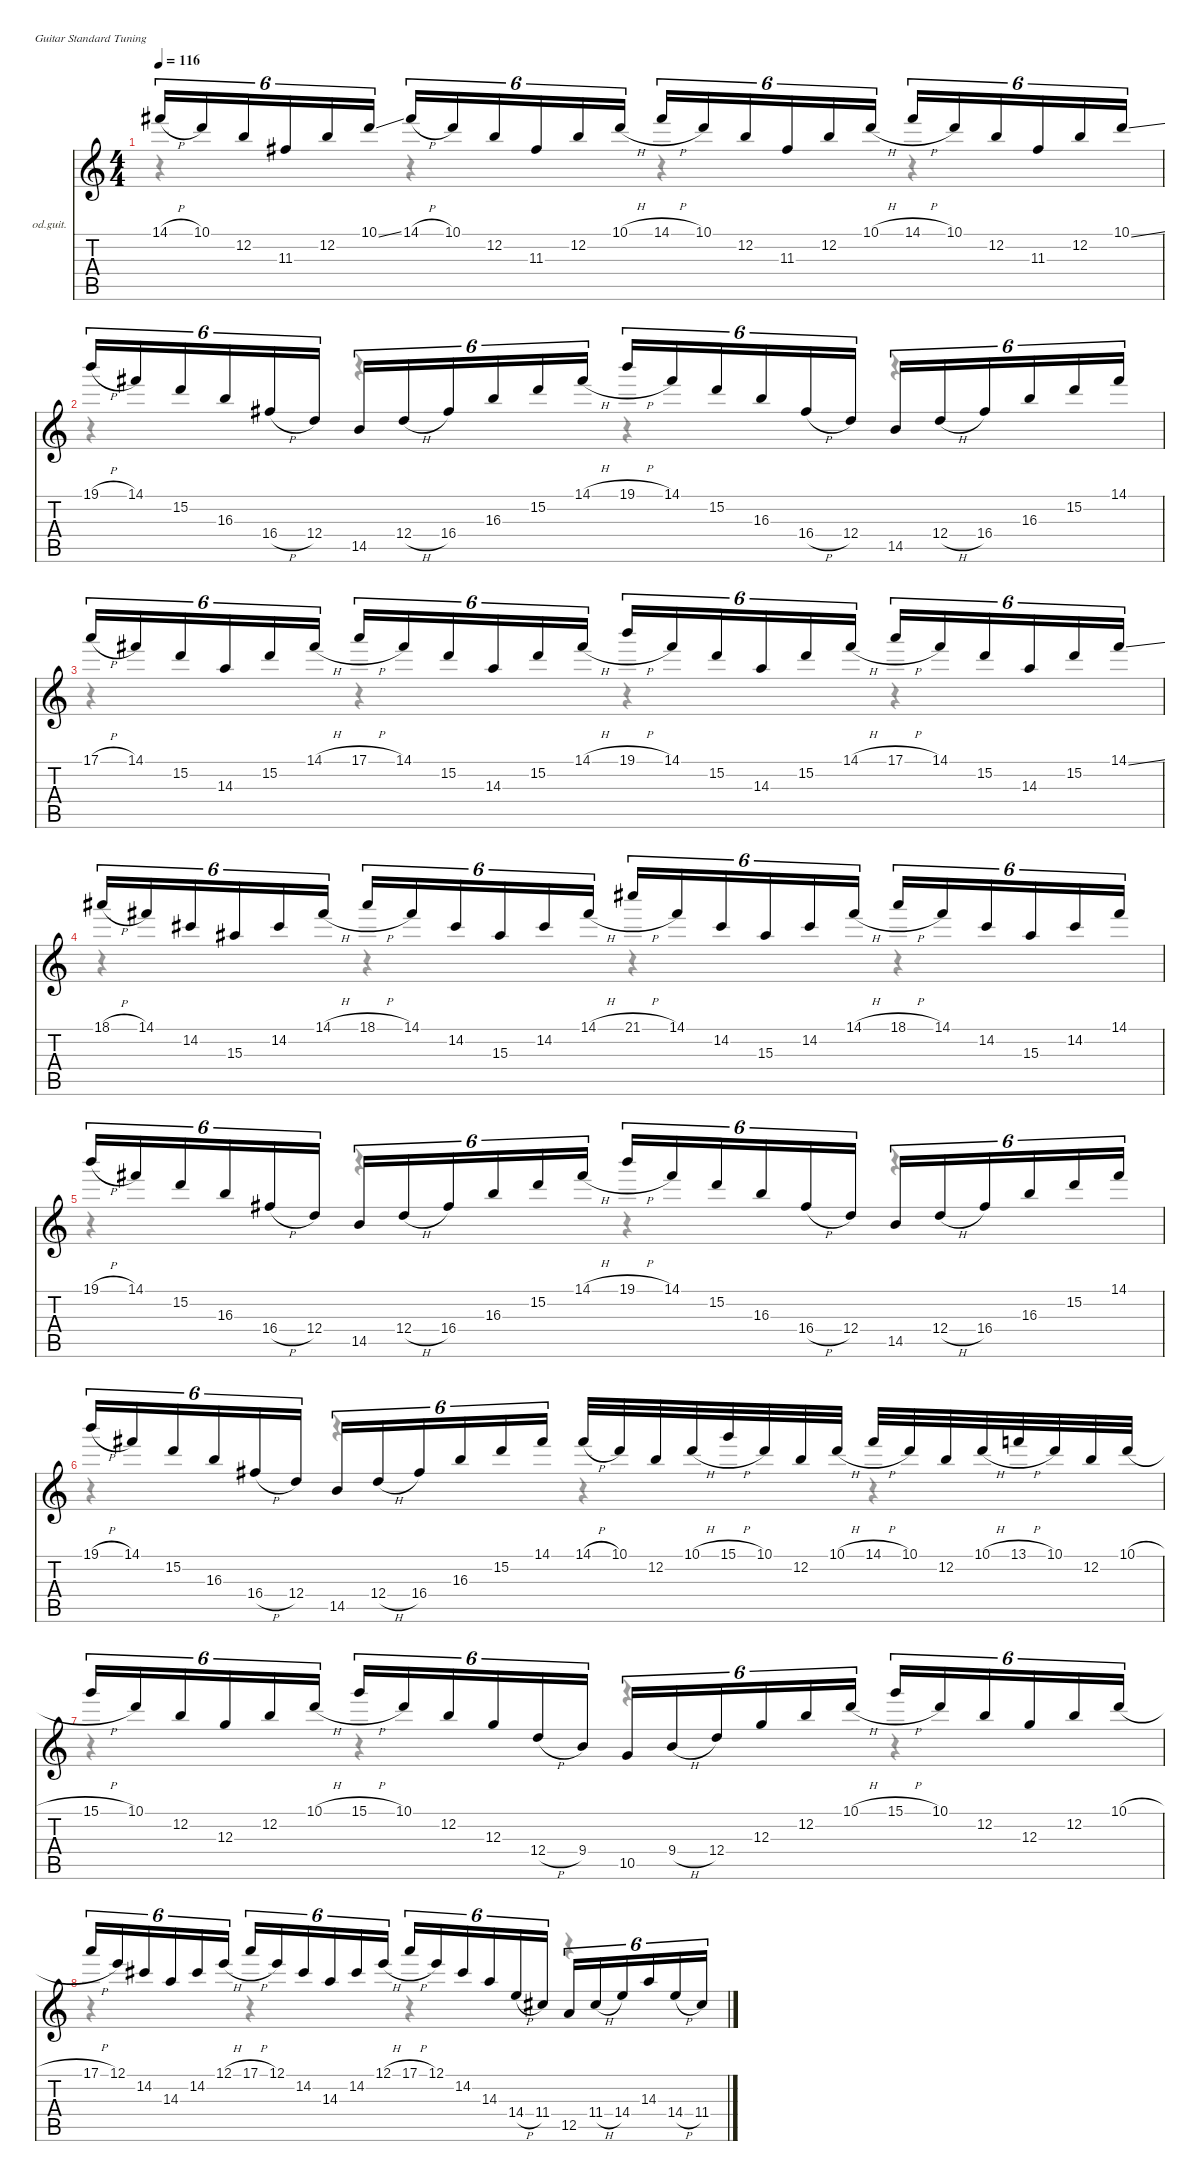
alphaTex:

\defaultSystemsLayout 4
\hideDynamics
\bracketExtendMode nobrackets
\firstSystemTrackNameOrientation horizontal
\otherSystemsTrackNameOrientation horizontal
\chordDiagramsInScore
\track ("Lead Guitar ( Jason Becker )" "od.guit.") {instrument overdrivenguitar}
\staff {score tabs}
\tuning (E4 B3 G3 D3 A2 E2)
\voice
\ts (4 4)
\tempo 116
\clef g2
\ks c
14.1{h acc #}.16{tu (6 4) dy f beam Up} 10.1.16{tu (6 4) beam Up} 12.2.16{tu (6 4) beam Up} 11.3{acc #}.16{tu (6 4) beam Up} 12.2.16{tu (6 4) beam Up} 10.1{ss}.16{tu (6 4) beam Up} 14.1{h acc #}.16{tu (6 4) beam Up} 10.1.16{tu (6 4) beam Up} 12.2.16{tu (6 4) beam Up} 11.3{acc #}.16{tu (6 4) beam Up} 12.2.16{tu (6 4) beam Up} 10.1{h}.16{tu (6 4) beam Up} 14.1{h acc #}.16{tu (6 4) beam Up} 10.1.16{tu (6 4) beam Up} 12.2.16{tu (6 4) beam Up} 11.3{acc #}.16{tu (6 4) beam Up} 12.2.16{tu (6 4) beam Up} 10.1{h}.16{tu (6 4) beam Up} 14.1{h acc #}.16{tu (6 4) beam Up} 10.1.16{tu (6 4) beam Up} 12.2.16{tu (6 4) beam Up} 11.3{acc #}.16{tu (6 4) beam Up} 12.2.16{tu (6 4) beam Up} 10.1{ss}.16{tu (6 4) beam Up} |
19.1{h}.16{tu (6 4) beam Up} 14.1{acc #}.16{tu (6 4) beam Up} 15.2.16{tu (6 4) beam Up} 16.3.16{tu (6 4) beam Up} 16.4{h acc #}.16{tu (6 4) beam Up} 12.4.16{tu (6 4) beam Up} 14.5.16{tu (6 4) beam Up} 12.4{h}.16{tu (6 4) beam Up} 16.4{acc #}.16{tu (6 4) beam Up} 16.3.16{tu (6 4) beam Up} 15.2.16{tu (6 4) beam Up} 14.1{h acc #}.16{tu (6 4) beam Up} 19.1{h}.16{tu (6 4) beam Up} 14.1{acc #}.16{tu (6 4) beam Up} 15.2.16{tu (6 4) beam Up} 16.3.16{tu (6 4) beam Up} 16.4{h acc #}.16{tu (6 4) beam Up} 12.4.16{tu (6 4) beam Up} 14.5.16{tu (6 4) beam Up} 12.4{h}.16{tu (6 4) beam Up} 16.4{acc #}.16{tu (6 4) beam Up} 16.3.16{tu (6 4) beam Up} 15.2.16{tu (6 4) beam Up} 14.1{acc #}.16{tu (6 4) beam Up} |
17.1{h}.16{tu (6 4) beam Up} 14.1{acc #}.16{tu (6 4) beam Up} 15.2.16{tu (6 4) beam Up} 14.3.16{tu (6 4) beam Up} 15.2.16{tu (6 4) beam Up} 14.1{h acc #}.16{tu (6 4) beam Up} 17.1{h}.16{tu (6 4) beam Up} 14.1{acc #}.16{tu (6 4) beam Up} 15.2.16{tu (6 4) beam Up} 14.3.16{tu (6 4) beam Up} 15.2.16{tu (6 4) beam Up} 14.1{h acc #}.16{tu (6 4) beam Up} 19.1{h}.16{tu (6 4) beam Up} 14.1{acc #}.16{tu (6 4) beam Up} 15.2.16{tu (6 4) beam Up} 14.3.16{tu (6 4) beam Up} 15.2.16{tu (6 4) beam Up} 14.1{h acc #}.16{tu (6 4) beam Up} 17.1{h}.16{tu (6 4) beam Up} 14.1{acc #}.16{tu (6 4) beam Up} 15.2.16{tu (6 4) beam Up} 14.3.16{tu (6 4) beam Up} 15.2.16{tu (6 4) beam Up} 14.1{ss acc #}.16{tu (6 4) beam Up} |
18.1{h acc #}.16{tu (6 4) beam Up} 14.1{acc #}.16{tu (6 4) beam Up} 14.2{acc #}.16{tu (6 4) beam Up} 15.3{acc #}.16{tu (6 4) beam Up} 14.2{acc #}.16{tu (6 4) beam Up} 14.1{h acc #}.16{tu (6 4) beam Up} 18.1{h acc #}.16{tu (6 4) beam Up} 14.1{acc #}.16{tu (6 4) beam Up} 14.2{acc #}.16{tu (6 4) beam Up} 15.3{acc #}.16{tu (6 4) beam Up} 14.2{acc #}.16{tu (6 4) beam Up} 14.1{h acc #}.16{tu (6 4) beam Up} 21.1{h acc #}.16{tu (6 4) beam Up} 14.1{acc #}.16{tu (6 4) beam Up} 14.2{acc #}.16{tu (6 4) beam Up} 15.3{acc #}.16{tu (6 4) beam Up} 14.2{acc #}.16{tu (6 4) beam Up} 14.1{h acc #}.16{tu (6 4) beam Up} 18.1{h acc #}.16{tu (6 4) beam Up} 14.1{acc #}.16{tu (6 4) beam Up} 14.2{acc #}.16{tu (6 4) beam Up} 15.3{acc #}.16{tu (6 4) beam Up} 14.2{acc #}.16{tu (6 4) beam Up} 14.1{acc #}.16{tu (6 4) beam Up} |
19.1{h}.16{tu (6 4) beam Up} 14.1{acc #}.16{tu (6 4) beam Up} 15.2.16{tu (6 4) beam Up} 16.3.16{tu (6 4) beam Up} 16.4{h acc #}.16{tu (6 4) beam Up} 12.4.16{tu (6 4) beam Up} 14.5.16{tu (6 4) beam Up} 12.4{h}.16{tu (6 4) beam Up} 16.4{acc #}.16{tu (6 4) beam Up} 16.3.16{tu (6 4) beam Up} 15.2.16{tu (6 4) beam Up} 14.1{h acc #}.16{tu (6 4) beam Up} 19.1{h}.16{tu (6 4) beam Up} 14.1{acc #}.16{tu (6 4) beam Up} 15.2.16{tu (6 4) beam Up} 16.3.16{tu (6 4) beam Up} 16.4{h acc #}.16{tu (6 4) beam Up} 12.4.16{tu (6 4) beam Up} 14.5.16{tu (6 4) beam Up} 12.4{h}.16{tu (6 4) beam Up} 16.4{acc #}.16{tu (6 4) beam Up} 16.3.16{tu (6 4) beam Up} 15.2.16{tu (6 4) beam Up} 14.1{acc #}.16{tu (6 4) beam Up} |
19.1{h}.16{tu (6 4) beam Up} 14.1{acc #}.16{tu (6 4) beam Up} 15.2.16{tu (6 4) beam Up} 16.3.16{tu (6 4) beam Up} 16.4{h acc #}.16{tu (6 4) beam Up} 12.4.16{tu (6 4) beam Up} 14.5.16{tu (6 4) beam Up} 12.4{h}.16{tu (6 4) beam Up} 16.4{acc #}.16{tu (6 4) beam Up} 16.3.16{tu (6 4) beam Up} 15.2.16{tu (6 4) beam Up} 14.1{acc #}.16{tu (6 4) beam Up} 14.1{h acc #}.32{beam Up} 10.1.32{beam Up} 12.2.32{beam Up} 10.1{h}.32{beam Up} 15.1{h}.32{beam Up} 10.1.32{beam Up} 12.2.32{beam Up} 10.1{h}.32{beam Up} 14.1{h acc #}.32{beam Up} 10.1.32{beam Up} 12.2.32{beam Up} 10.1{h}.32{beam Up} 13.1{h}.32{beam Up} 10.1.32{beam Up} 12.2.32{beam Up} 10.1{h}.32{beam Up} |
15.1{h}.16{tu (6 4) beam Up} 10.1.16{tu (6 4) beam Up} 12.2.16{tu (6 4) beam Up} 12.3.16{tu (6 4) beam Up} 12.2.16{tu (6 4) beam Up} 10.1{h}.16{tu (6 4) beam Up} 15.1{h}.16{tu (6 4) beam Up} 10.1.16{tu (6 4) beam Up} 12.2.16{tu (6 4) beam Up} 12.3.16{tu (6 4) beam Up} 12.4{h}.16{tu (6 4) beam Up} 9.4.16{tu (6 4) beam Up} 10.5.16{tu (6 4) beam Up} 9.4{h}.16{tu (6 4) beam Up} 12.4.16{tu (6 4) beam Up} 12.3.16{tu (6 4) beam Up} 12.2.16{tu (6 4) beam Up} 10.1{h}.16{tu (6 4) beam Up} 15.1{h}.16{tu (6 4) beam Up} 10.1.16{tu (6 4) beam Up} 12.2.16{tu (6 4) beam Up} 12.3.16{tu (6 4) beam Up} 12.2.16{tu (6 4) beam Up} 10.1{h}.16{tu (6 4) beam Up} |
17.1{h}.16{tu (6 4) beam Up} 12.1.16{tu (6 4) beam Up} 14.2{acc #}.16{tu (6 4) beam Up} 14.3.16{tu (6 4) beam Up} 14.2{acc #}.16{tu (6 4) beam Up} 12.1{h}.16{tu (6 4) beam Up} 17.1{h}.16{tu (6 4) beam Up} 12.1.16{tu (6 4) beam Up} 14.2{acc #}.16{tu (6 4) beam Up} 14.3.16{tu (6 4) beam Up} 14.2{acc #}.16{tu (6 4) beam Up} 12.1{h}.16{tu (6 4) beam Up} 17.1{h}.16{tu (6 4) beam Up} 12.1.16{tu (6 4) beam Up} 14.2{acc #}.16{tu (6 4) beam Up} 14.3.16{tu (6 4) beam Up} 14.4{h}.16{tu (6 4) beam Up} 11.4{acc #}.16{tu (6 4) beam Up} 12.5.16{tu (6 4) beam Up} 11.4{h acc #}.16{tu (6 4) beam Up} 14.4.16{tu (6 4) beam Up} 14.3.16{tu (6 4) beam Up} 14.4{h}.16{tu (6 4) beam Up} 11.4{acc #}.16{tu (6 4) beam Up}
\voice
\clef g2
\ottava regular
\simile none
\ks c
r.4{dy mf beam Down} r.4{beam Down} r.4{beam Down} r.4{beam Down} |
r.4{beam Down} r.4{beam Down} r.4{beam Down} r.4{beam Down} |
r.4{beam Down} r.4{beam Down} r.4{beam Down} r.4{beam Down} |
r.4{beam Down} r.4{beam Down} r.4{beam Down} r.4{beam Down} |
r.4{beam Down} r.4{beam Down} r.4{beam Down} r.4{beam Down} |
r.4{beam Down} r.4{beam Down} r.4{beam Down} r.4{beam Down} |
r.4{beam Down} r.4{beam Down} r.4{beam Down} r.4{beam Down} |
r.4{beam Down} r.4{beam Down} r.4{beam Down} r.4{beam Down}
